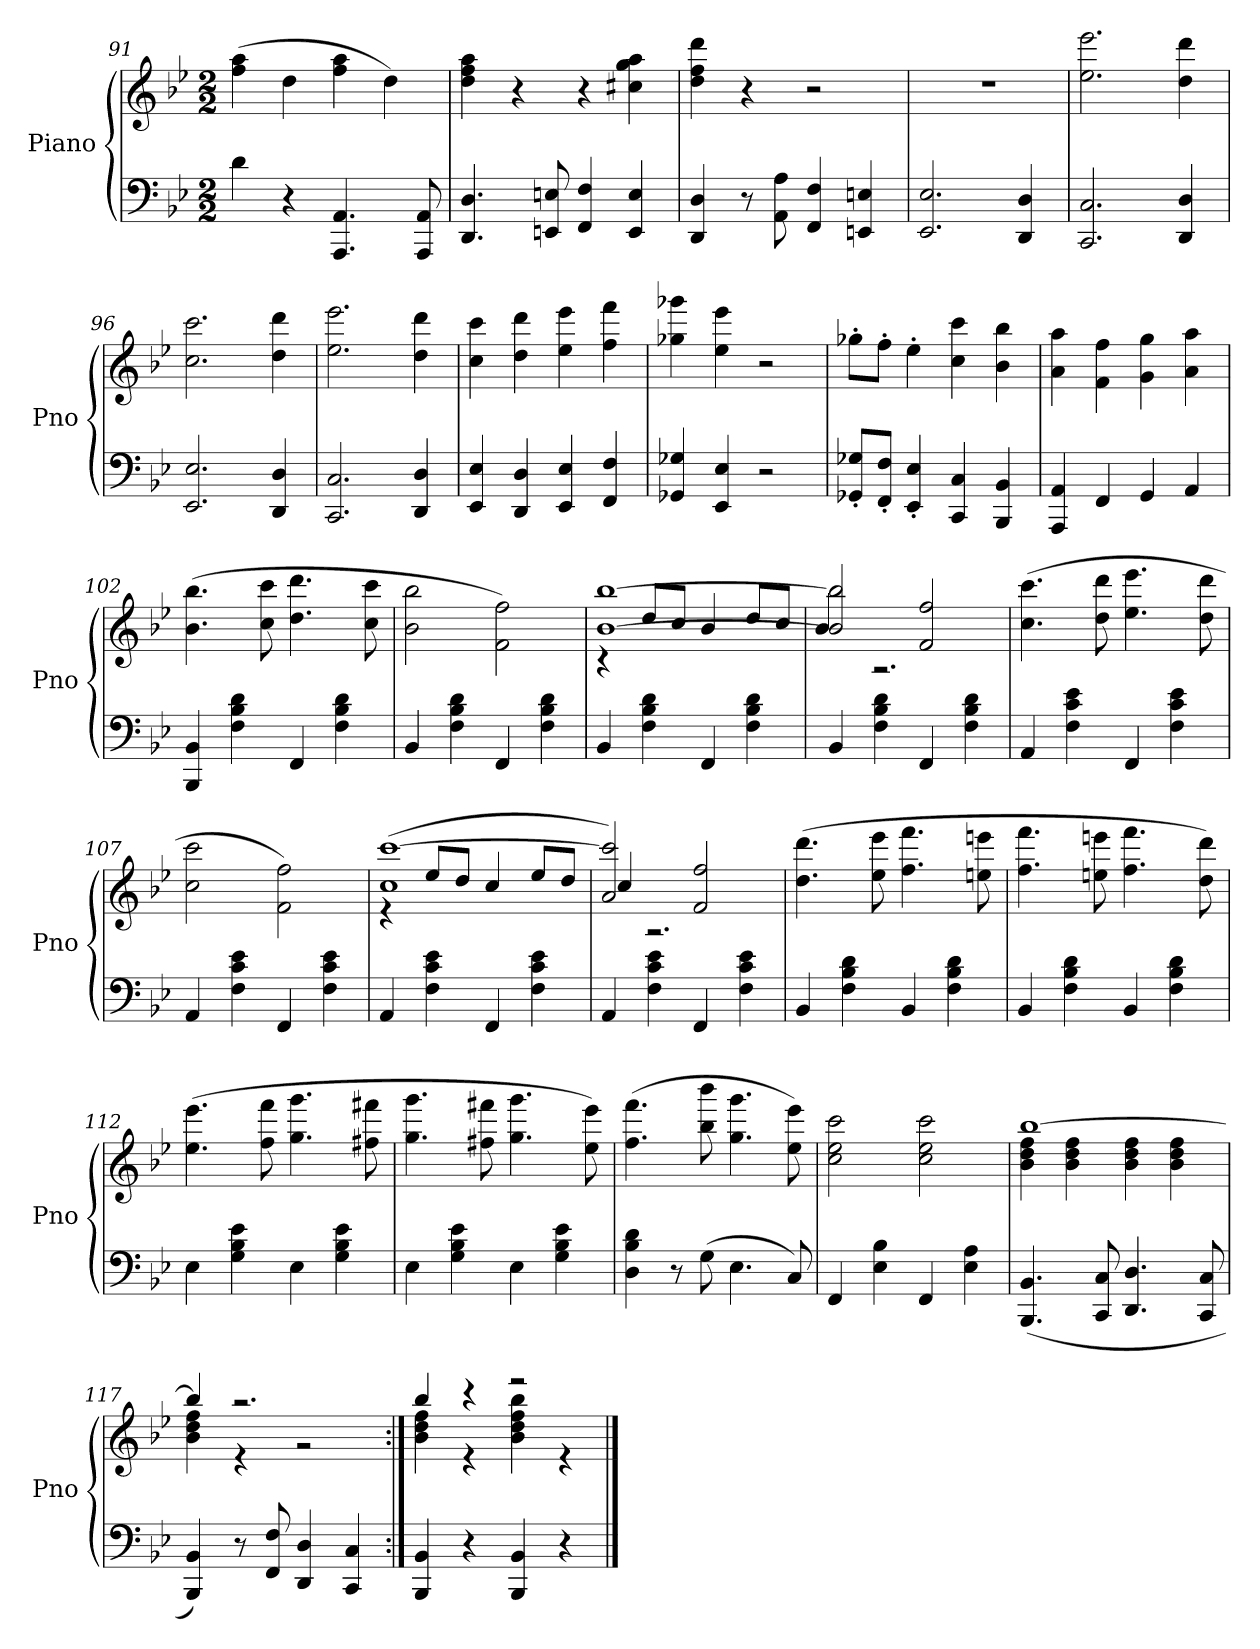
**kern	**kern
*part1	*part1
*staff2	*staff1
*I"Piano	*
*I'Pno	*
*clefF4	*clefG2
*k[b-e-]	*k[b-e-]
*M2/2	*M2/2
=91	=91
4d\	(4ff\ 4aa\
4r	4dd\
4.AAA/ 4.AA/	4ff\ 4aa\
.	4dd\)
8AAA/ 8AA/	.
=92	=92
4.DD/ 4.D/	4dd\ 4ff\ 4aa\
.	4r
8EEn/ 8En/	.
4FF/ 4F/	4r
4EE/ 4E/	4cc#X\ 4gg\ 4aa\
=93	=93
4DD/ 4D/	4dd\ 4ff\ 4ddd\
8r	4r
8AA\ 8A\	.
4FF/ 4F/	2r
4EEn/ 4En/	.
=94	=94
2.EE-/ 2.E-/	1r
4DD/ 4D/	.
=95	=95
2.CC/ 2.C/	2.ee-\ 2.eee-\
4DD/ 4D/	4dd\ 4ddd\
=96	=96
2.EE-/ 2.E-/	2.cc\ 2.ccc\
4DD/ 4D/	4dd\ 4ddd\
=97	=97
2.CC/ 2.C/	2.ee-\ 2.eee-\
4DD/ 4D/	4dd\ 4ddd\
=98	=98
4EE-/ 4E-/	4cc\ 4ccc\
4DD/ 4D/	4dd\ 4ddd\
4EE-/ 4E-/	4ee-\ 4eee-\
4FF/ 4F/	4ff\ 4fff\
=99	=99
4GG-X/ 4G-X/	4gg-X\ 4ggg-X\
4EE-/ 4E-/	4ee-\ 4eee-\
2r	2r
=100	=100
8GG-X'/ 8G-X'/L	8gg-X'\L
8FF'/ 8F'/J	8ff'\J
4EE-'/ 4E-'/	4ee-'\
4CC/ 4C/	4cc\ 4ccc\
4BBB-/ 4BB-/	4b-\ 4bb-\
=101	=101
4AAA/ 4AA/	4a\ 4aa\
4FF/	4f\ 4ff\
4GG/	4g\ 4gg\
4AA/	4a\ 4aa\
=102	=102
4BBB-/ 4BB-/	(4.b-\ 4.bb-\
4F\ 4B-\ 4d\	.
.	8cc\ 8ccc\
4FF/	4.dd\ 4.ddd\
4F\ 4B-\ 4d\	.
.	8cc\ 8ccc\
=103	=103
4BB-/	2b-\ 2bb-\
4F\ 4B-\ 4d\	.
4FF/	2f\ 2ff\)
4F\ 4B-\ 4d\	.
=104	=104
*	*^
4BB-/	[1b- [1bb-	4r
4F\ 4B-\ 4d\	.	8dd/L
.	.	8cc/J
4FF/	.	4b-/
4F\ 4B-\ 4d\	.	8dd/L
.	.	8cc/J
=105	=105	=105
4BB-/	2b-]/ 2bb-]/	4b-/
4F\ 4B-\ 4d\	.	2.r
4FF/	2f/ 2ff/	.
4F\ 4B-\ 4d\	.	.
*	*v	*v
=106	=106
4AA/	(4.cc\ 4.ccc\
4F\ 4c\ 4e-\	.
.	8dd\ 8ddd\
4FF/	4.ee-\ 4.eee-\
4F\ 4c\ 4e-\	.
.	8dd\ 8ddd\
=107	=107
4AA/	2cc\ 2ccc\
4F\ 4c\ 4e-\	.
4FF/	2f\ 2ff\)
4F\ 4c\ 4e-\	.
=108	=108
*	*^
4AA/	(1cc [1ccc	4r
4F\ 4c\ 4e-\	.	8ee-/L
.	.	8dd/J
4FF/	.	4cc/
4F\ 4c\ 4e-\	.	8ee-/L
.	.	8dd/J
=109	=109	=109
4AA/	2a/ 2ccc]/)	4cc/
4F\ 4c\ 4e-\	.	2.r
4FF/	2f/ 2ff/	.
4F\ 4c\ 4e-\	.	.
*	*v	*v
=110	=110
4BB-/	(4.dd\ 4.ddd\
4F\ 4B-\ 4d\	.
.	8ee-\ 8eee-\
4BB-/	4.ff\ 4.fff\
4F\ 4B-\ 4d\	.
.	8een\ 8eeen\
=111	=111
4BB-/	4.ff\ 4.fff\
4F\ 4B-\ 4d\	.
.	8een\ 8eeen\
4BB-/	4.ff\ 4.fff\
4F\ 4B-\ 4d\	.
.	8dd\ 8ddd\)
=112	=112
4E-\	(4.ee-\ 4.eee-\
4G\ 4B-\ 4e-\	.
.	8ff\ 8fff\
4E-\	4.gg\ 4.ggg\
4G\ 4B-\ 4e-\	.
.	8ff#X\ 8fff#X\
=113	=113
4E-\	4.gg\ 4.ggg\
4G\ 4B-\ 4e-\	.
.	8ff#X\ 8fff#X\
4E-\	4.gg\ 4.ggg\
4G\ 4B-\ 4e-\	.
.	8ee-\ 8eee-\)
=114	=114
4D\ 4B-\ 4d\	(4.ff\ 4.fff\
8r	.
(8G\	8bb-\ 8bbb-\
4.E-\	4.gg\ 4.ggg\
8C/)	8ee-\ 8eee-\)
=115	=115
4FF/	2cc\ 2ee-\ 2ccc\
4E-\ 4B-\	.
4FF/	2cc\ 2ee-\ 2ccc\
4E-\ 4A\	.
=116	=116
*	*^
(4.BBB-/ 4.BB-/	[1bb-	4b-\ 4dd\ 4ff\
.	.	4b-\ 4dd\ 4ff\
8CC/ 8C/	.	.
4.DD/ 4.D/	.	4b-\ 4dd\ 4ff\
.	.	4b-\ 4dd\ 4ff\
8CC/ 8C/	.	.
=117	=117	=117
4BBB-/ 4BB-/)	4bb-/]	4b-\ 4dd\ 4ff\
8r	2.r	4r
8FF/ 8F/	.	.
4DD/ 4D/	.	2r
4CC/ 4C/	.	.
=118:|!	=118:|!	=118:|!
4BBB-/ 4BB-/	4bb-/	4b-\ 4dd\ 4ff\
4r	4r	4r
4BBB-/ 4BB-/	2r	4b-\ 4dd\ 4ff\ 4bb-\
4r	.	4r
*	*v	*v
==	==
*-	*-
